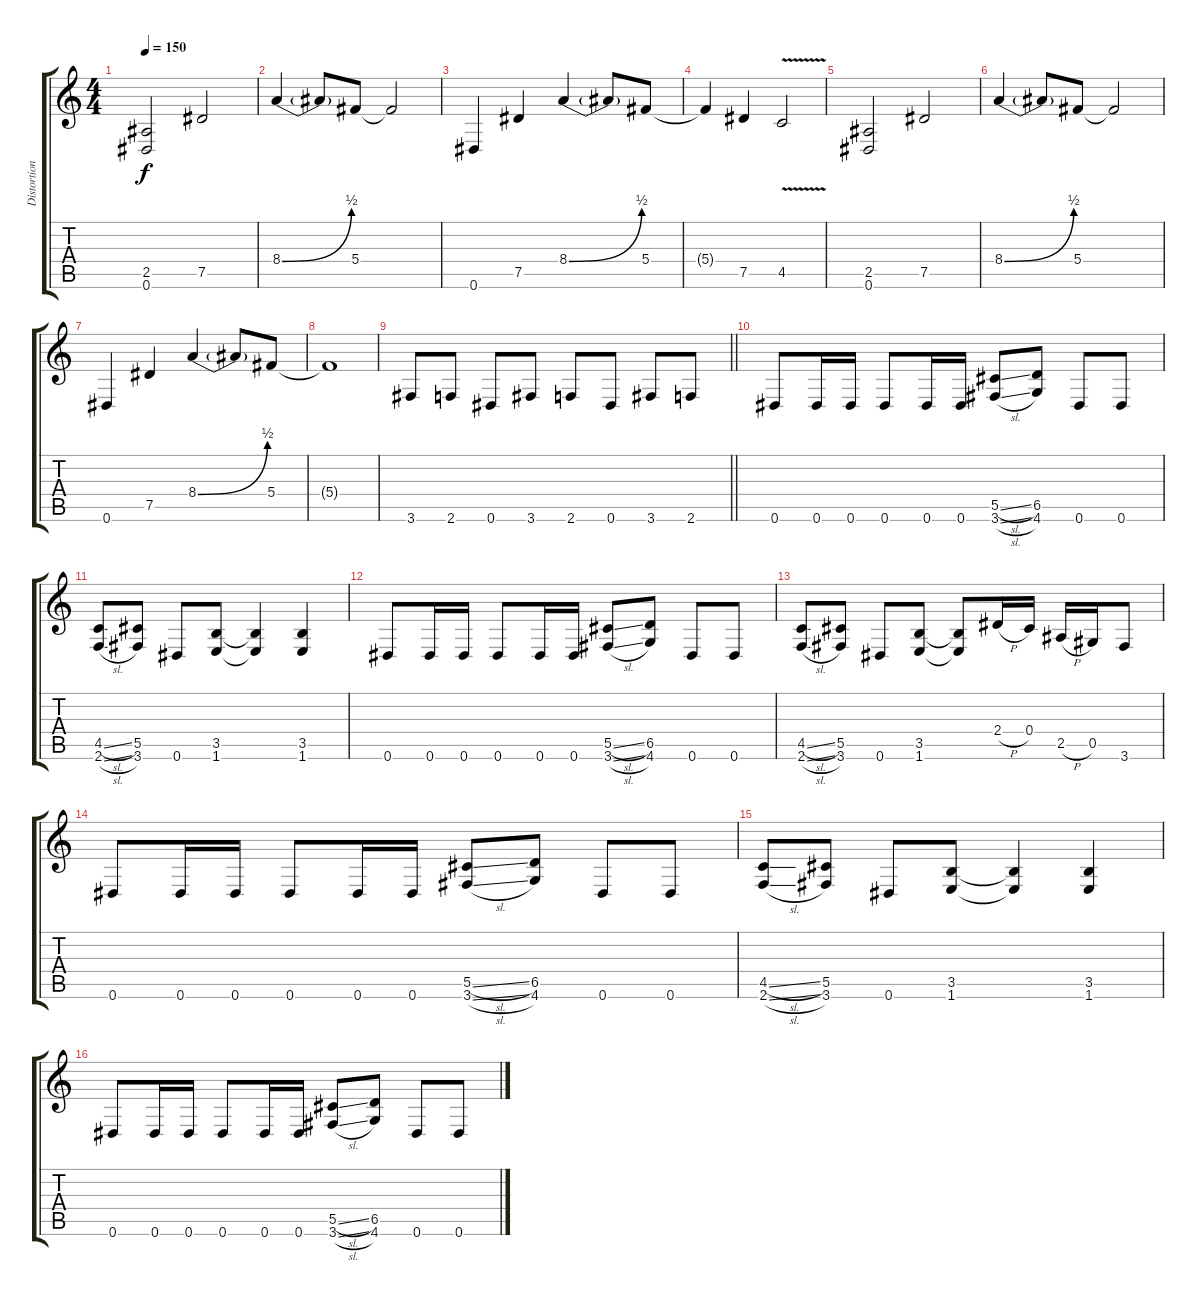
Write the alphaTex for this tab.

\track ("Distortion" "Distortion") {instrument distortionguitar}
\staff {score tabs}
\tuning (Eb4 Bb3 Gb3 Db3 Ab2 Eb2) {hide}
\ts (4 4)
\tempo 150
\clef g2
\ks c
(2.5 0.6).2{dy f} 7.5.2 |
8.4{be (bend 0 0 60 2)}.4 8.4{t}.8 5.4.8 5.4{t}.2 |
0.6.4 7.5.4 8.4{be (bend 0 0 60 2)}.4 8.4{t}.8 5.4.8 |
5.4{t}.4 7.5.4 4.5{v}.2 |
(2.5 0.6).2 7.5.2 |
8.4{be (bend 0 0 60 2)}.4 8.4{t}.8 5.4.8 5.4{t}.2 |
0.6.4 7.5.4 8.4{be (bend 0 0 60 2)}.4 8.4{t}.8 5.4.8 |
5.4{t}.1 |
\barLineRight lightlight
3.6.8 2.6.8 0.6.8 3.6.8 2.6.8 0.6.8 3.6.8 2.6.8 |
\section ("" " ")
0.6.8 0.6.16 0.6.16 0.6.8 0.6.16 0.6.16 (5.5{sl} 3.6{sl}).8 (6.5 4.6).8 0.6.8 0.6.8 |
(4.5{sl} 2.6{sl}).8 (5.5 3.6).8 0.6.8 (3.5 1.6).8 (3.5{t} 1.6{t}).4 (3.5 1.6).4 |
0.6.8 0.6.16 0.6.16 0.6.8 0.6.16 0.6.16 (5.5{sl} 3.6{sl}).8 (6.5 4.6).8 0.6.8 0.6.8 |
(4.5{sl} 2.6{sl}).8 (5.5 3.6).8 0.6.8 (3.5 1.6).8 (3.5{t} 1.6{t}).8 2.4{h}.16 0.4.16 2.5{h}.16 0.5.16 3.6.8 |
0.6.8 0.6.16 0.6.16 0.6.8 0.6.16 0.6.16 (5.5{sl} 3.6{sl}).8 (6.5 4.6).8 0.6.8 0.6.8 |
(4.5{sl} 2.6{sl}).8 (5.5 3.6).8 0.6.8 (3.5 1.6).8 (3.5{t} 1.6{t}).4 (3.5 1.6).4 |
0.6.8 0.6.16 0.6.16 0.6.8 0.6.16 0.6.16 (5.5{sl} 3.6{sl}).8 (6.5 4.6).8 0.6.8 0.6.8
